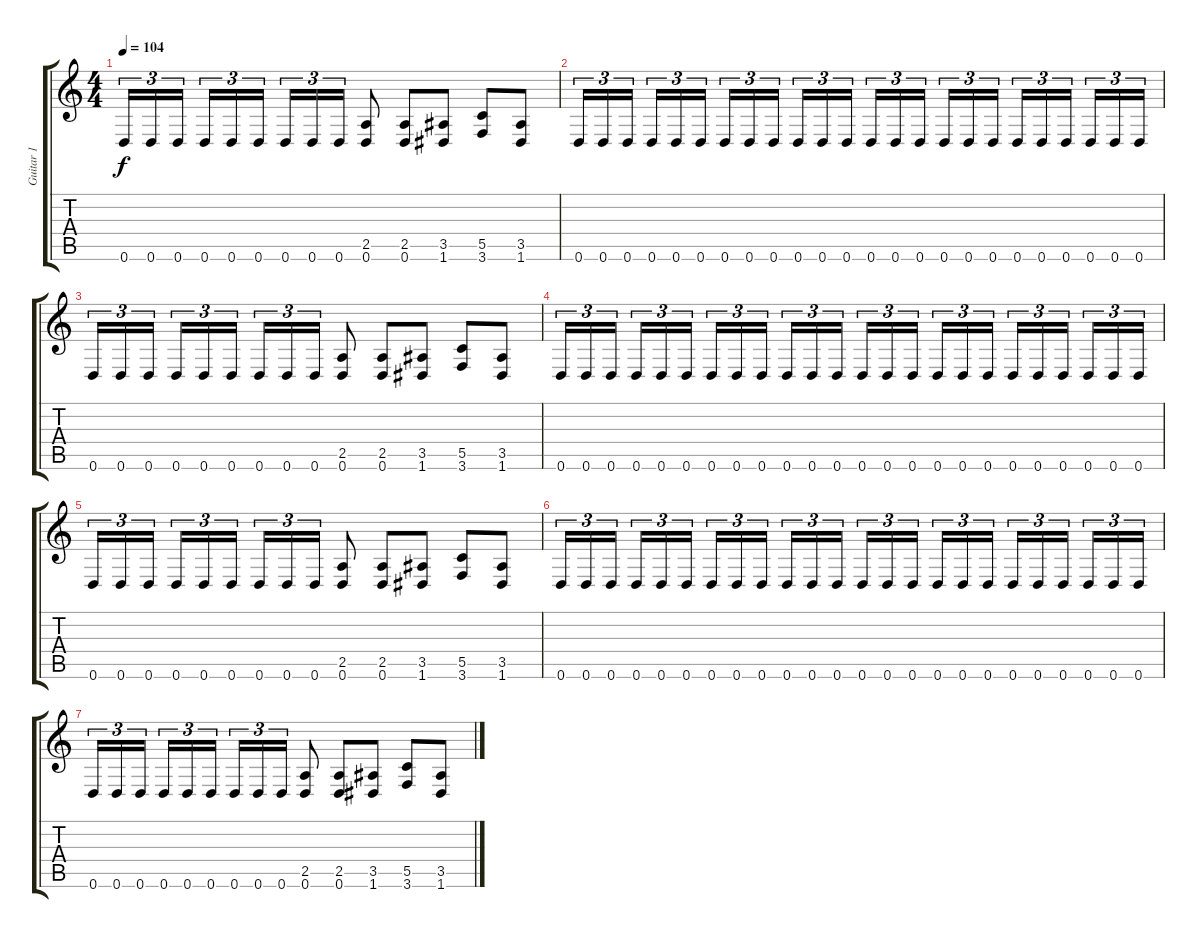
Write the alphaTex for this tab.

\track ("Guitar 1" "Guitar 1") {instrument distortionguitar}
\staff {score tabs}
\tuning (D4 A3 F3 C3 G2 D2) {hide}
\ts (4 4)
\tempo 104
\clef g2
\ks c
0.6.16{tu (3 2) dy f} 0.6.16{tu (3 2)} 0.6.16{tu (3 2)} 0.6.16{tu (3 2)} 0.6.16{tu (3 2)} 0.6.16{tu (3 2)} 0.6.16{tu (3 2)} 0.6.16{tu (3 2)} 0.6.16{tu (3 2)} (2.5 0.6).8 (2.5 0.6).8 (3.5 1.6).8 (5.5 3.6).8 (3.5 1.6).8 |
0.6.16{tu (3 2)} 0.6.16{tu (3 2)} 0.6.16{tu (3 2)} 0.6.16{tu (3 2)} 0.6.16{tu (3 2)} 0.6.16{tu (3 2)} 0.6.16{tu (3 2)} 0.6.16{tu (3 2)} 0.6.16{tu (3 2)} 0.6.16{tu (3 2)} 0.6.16{tu (3 2)} 0.6.16{tu (3 2)} 0.6.16{tu (3 2)} 0.6.16{tu (3 2)} 0.6.16{tu (3 2)} 0.6.16{tu (3 2)} 0.6.16{tu (3 2)} 0.6.16{tu (3 2)} 0.6.16{tu (3 2)} 0.6.16{tu (3 2)} 0.6.16{tu (3 2)} 0.6.16{tu (3 2)} 0.6.16{tu (3 2)} 0.6.16{tu (3 2)} |
0.6.16{tu (3 2)} 0.6.16{tu (3 2)} 0.6.16{tu (3 2)} 0.6.16{tu (3 2)} 0.6.16{tu (3 2)} 0.6.16{tu (3 2)} 0.6.16{tu (3 2)} 0.6.16{tu (3 2)} 0.6.16{tu (3 2)} (2.5 0.6).8 (2.5 0.6).8 (3.5 1.6).8 (5.5 3.6).8 (3.5 1.6).8 |
0.6.16{tu (3 2) volume 0} 0.6.16{tu (3 2)} 0.6.16{tu (3 2)} 0.6.16{tu (3 2)} 0.6.16{tu (3 2)} 0.6.16{tu (3 2)} 0.6.16{tu (3 2)} 0.6.16{tu (3 2)} 0.6.16{tu (3 2)} 0.6.16{tu (3 2)} 0.6.16{tu (3 2)} 0.6.16{tu (3 2)} 0.6.16{tu (3 2)} 0.6.16{tu (3 2)} 0.6.16{tu (3 2)} 0.6.16{tu (3 2)} 0.6.16{tu (3 2)} 0.6.16{tu (3 2)} 0.6.16{tu (3 2)} 0.6.16{tu (3 2)} 0.6.16{tu (3 2)} 0.6.16{tu (3 2)} 0.6.16{tu (3 2)} 0.6.16{tu (3 2)} |
0.6.16{tu (3 2)} 0.6.16{tu (3 2)} 0.6.16{tu (3 2)} 0.6.16{tu (3 2)} 0.6.16{tu (3 2)} 0.6.16{tu (3 2)} 0.6.16{tu (3 2)} 0.6.16{tu (3 2)} 0.6.16{tu (3 2)} (2.5 0.6).8 (2.5 0.6).8 (3.5 1.6).8 (5.5 3.6).8 (3.5 1.6).8 |
0.6.16{tu (3 2)} 0.6.16{tu (3 2)} 0.6.16{tu (3 2)} 0.6.16{tu (3 2)} 0.6.16{tu (3 2)} 0.6.16{tu (3 2)} 0.6.16{tu (3 2)} 0.6.16{tu (3 2)} 0.6.16{tu (3 2)} 0.6.16{tu (3 2)} 0.6.16{tu (3 2)} 0.6.16{tu (3 2)} 0.6.16{tu (3 2)} 0.6.16{tu (3 2)} 0.6.16{tu (3 2)} 0.6.16{tu (3 2)} 0.6.16{tu (3 2)} 0.6.16{tu (3 2)} 0.6.16{tu (3 2)} 0.6.16{tu (3 2)} 0.6.16{tu (3 2)} 0.6.16{tu (3 2)} 0.6.16{tu (3 2)} 0.6.16{tu (3 2)} |
0.6.16{tu (3 2)} 0.6.16{tu (3 2)} 0.6.16{tu (3 2)} 0.6.16{tu (3 2)} 0.6.16{tu (3 2)} 0.6.16{tu (3 2)} 0.6.16{tu (3 2)} 0.6.16{tu (3 2)} 0.6.16{tu (3 2)} (2.5 0.6).8 (2.5 0.6).8 (3.5 1.6).8 (5.5 3.6).8 (3.5 1.6).8
